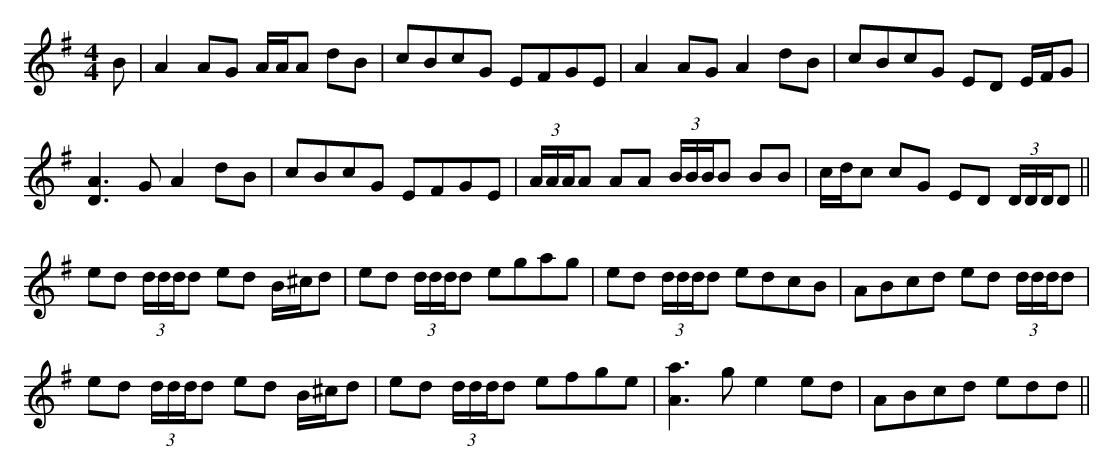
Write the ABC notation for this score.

X:1
M:4/4
K:Dmix
B|A2 AG A/A/A dB|cBcG EFGE |A2 AG A2 dB|cBcG ED E/F/G|
[A3D3] G A2 dB|cBcG EFGE |(3A/A/A/A AA (3B/B/B/B BB|c/d/c cG ED (3D/D/D/D||
ed (3d/d/d/d ed B/^c/d|ed (3d/d/d/d egag|ed (3d/d/d/d edcB|ABcd ed (3d/d/d/d|
ed (3d/d/d/d ed B/^c/d|ed (3d/d/d/d efge|[a3A3] g e2 ed|ABcd edd||
